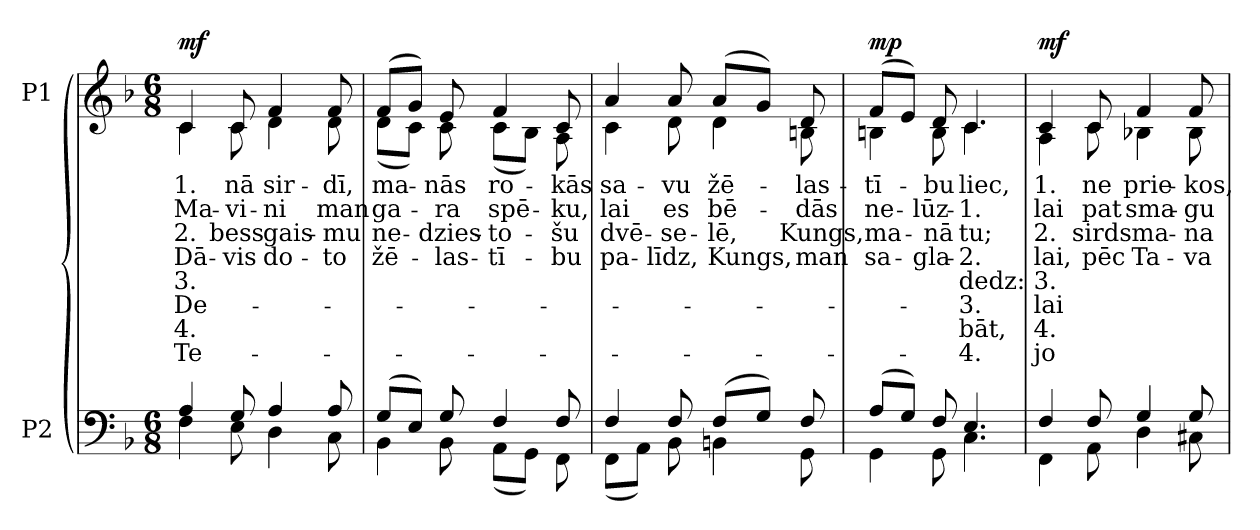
**kern	**kern	**text	**text	**text	**text	**text	**text	**text	**text	**dynam
*part2	*part1	*part1	*part1	*part1	*part1	*part1	*part1	*part1	*part1	*part1
*staff2	*staff1	*staff1	*staff1	*staff1	*staff1	*staff1	*staff1	*staff1	*staff1	*staff1
*I"P2	*I"P1	*	*	*	*	*	*	*	*	*
!!LO:PB:g=z
*clefF4	*clefG2	*	*	*	*	*	*	*	*	*
*k[b-]	*k[b-]	*	*	*	*	*	*	*	*	*
*F:	*F:	*	*	*	*	*	*	*	*	*
*M6/8	*M6/8	*	*	*	*	*	*	*	*	*
*MM70	*MM70	*	*	*	*	*	*	*	*	*
=1	=1	=1	=1	=1	=1	=1	=1	=1	=1	=1
*^	*	*	*	*	*	*	*	*	*	*
!	!	!LO:TX:a:B:t=Maestoso	!	!	!	!	!	!	!	!	!
!	!	!	!LO:LY:b:color=#000000	!LO:LY:b:color=#000000	!LO:LY:b:color=#000000	!LO:LY:b:color=#000000	!LO:LY:b:color=#000000	!LO:LY:b:color=#000000	!LO:LY:b:color=#000000	!LO:LY:b:color=#000000	!
*	*	*^	*	*	*	*	*	*	*	*	*
4Ai/	4Fi\	4ci/	4ci\	1.	Ma-	2.	Dā-	3.	De-	4.	Te-	mf
!	!	!	!	!LO:LY:b:color=#000000	!LO:LY:b:color=#000000	!LO:LY:b:color=#000000	!LO:LY:b:color=#000000	!	!	!	!	!
8Gi/	8Ei\	8ci/	8ci\	-nā	-vi-	-bess	-vis	.	.	.	.	.
!	!	!	!	!LO:LY:b:color=#000000	!LO:LY:b:color=#000000	!LO:LY:b:color=#000000	!LO:LY:b:color=#000000	!	!	!	!	!
4Ai/	4Di\	4fi/	4di\	sir-	-ni	gais-	do-	.	.	.	.	.
!	!	!	!	!LO:LY:b:color=#000000	!LO:LY:b:color=#000000	!LO:LY:b:color=#000000	!LO:LY:b:color=#000000	!	!	!	!	!
8Ai/	8Ci\	8fi/	8di\	-dī,	man	-mu	-to	.	.	.	.	.
=2	=2	=2	=2	=2	=2	=2	=2	=2	=2	=2	=2	=2
!	!	!	!	!LO:LY:b:color=#000000	!LO:LY:b:color=#000000	!LO:LY:b:color=#000000	!LO:LY:b:color=#000000	!	!	!	!	!
(8Gi/L	4BB-i\	(8fi/L	(8di\L	ma-	ga-	ne-	žē-	.	.	.	.	.
8Ei/J)	.	8gi/J)	8ci\J)	.	.	.	.	.	.	.	.	.
!	!	!	!	!LO:LY:b:color=#000000	!LO:LY:b:color=#000000	!LO:LY:b:color=#000000	!LO:LY:b:color=#000000	!	!	!	!	!
8Gi/	8BB-i\	8ei/	8ci\	-nās	-ra	-dzies-	-las-	.	.	.	.	.
!	!	!	!	!LO:LY:b:color=#000000	!LO:LY:b:color=#000000	!LO:LY:b:color=#000000	!LO:LY:b:color=#000000	!	!	!	!	!
4Fi/	(8AAi\L	4fi/	(8ci\L	ro-	spē-	-to-	-tī-	.	.	.	.	.
.	8GGi\J)	.	8B-i\J)	.	.	.	.	.	.	.	.	.
!	!	!	!	!LO:LY:b:color=#000000	!LO:LY:b:color=#000000	!LO:LY:b:color=#000000	!LO:LY:b:color=#000000	!	!	!	!	!
8Fi/	8FFi\	8ci/	8Ai\	-kās	-ku,	-šu	-bu	.	.	.	.	.
=3	=3	=3	=3	=3	=3	=3	=3	=3	=3	=3	=3	=3
!	!	!	!	!LO:LY:b:color=#000000	!LO:LY:b:color=#000000	!LO:LY:b:color=#000000	!LO:LY:b:color=#000000	!	!	!	!	!
4Fi/	(8FFi\L	4ai/	4ci\	sa-	lai	dvē-	pa-	.	.	.	.	.
.	8AAi\J)	.	.	.	.	.	.	.	.	.	.	.
!	!	!	!	!LO:LY:b:color=#000000	!LO:LY:b:color=#000000	!LO:LY:b:color=#000000	!LO:LY:b:color=#000000	!	!	!	!	!
8Fi/	8BB-i\	8ai/	8di\	-vu	es	-se-	-līdz,	.	.	.	.	.
!	!	!	!	!LO:LY:b:color=#000000	!LO:LY:b:color=#000000	!LO:LY:b:color=#000000	!LO:LY:b:color=#000000	!	!	!	!	!
(8Fi/L	4BBni\	(8ai/L	4di\	žē-	bē-	-lē,	Kungs,	.	.	.	.	.
8Gi/J)	.	8gi/J)	.	.	.	.	.	.	.	.	.	.
!	!	!	!	!LO:LY:b:color=#000000	!LO:LY:b:color=#000000	!LO:LY:b:color=#000000	!LO:LY:b:color=#000000	!	!	!	!	!
8Fi/	8GGi\	8di/	8Bni\	-las-	-dās	Kungs,	man	.	.	.	.	.
=4	=4	=4	=4	=4	=4	=4	=4	=4	=4	=4	=4	=4
!	!	!	!	!LO:LY:b:color=#000000	!LO:LY:b:color=#000000	!LO:LY:b:color=#000000	!LO:LY:b:color=#000000	!	!	!	!	!
(8Ai/L	4GGi\	(8fi/L	4Bni\	-tī-	ne-	ma-	sa-	.	.	.	.	mp
8Gi/J)	.	8ei/J)	.	.	.	.	.	.	.	.	.	.
!	!	!	!	!LO:LY:b:color=#000000	!LO:LY:b:color=#000000	!LO:LY:b:color=#000000	!LO:LY:b:color=#000000	!	!	!	!	!
8Fi/	8GGi\	8di/	8Bi\	-bu	-lūz-	-nā	-gla-	.	.	.	.	.
!	!	!	!	!LO:LY:b:color=#000000	!LO:LY:b:color=#000000	!LO:LY:b:color=#000000	!LO:LY:b:color=#000000	!LO:LY:b:color=#000000	!LO:LY:b:color=#000000	!LO:LY:b:color=#000000	!LO:LY:b:color=#000000	!
4.Ei/	4.Ci\	4.ci/	4.ci\	liec,	1.	-tu;	2.	dedz:	3.	-bāt,	4.	.
!!LO:LB:g=z	!!
=5	=5	=5	=5	=5	=5	=5	=5	=5	=5	=5	=5	=5
!	!	!	!	!LO:LY:b:color=#000000	!LO:LY:b:color=#000000	!LO:LY:b:color=#000000	!LO:LY:b:color=#000000	!LO:LY:b:color=#000000	!LO:LY:b:color=#000000	!LO:LY:b:color=#000000	!LO:LY:b:color=#000000	!
4Fi/	4FFi\	4ci/	4Ai\	1.	lai	2.	lai,	3.	lai	4.	jo	mf
!	!	!	!	!LO:LY:b:color=#000000	!LO:LY:b:color=#000000	!LO:LY:b:color=#000000	!LO:LY:b:color=#000000	!	!	!	!	!
8Fi/	8AAi\	8ci/	8ci\	ne	pat	sirds	pēc	.	.	.	.	.
!	!	!	!	!LO:LY:b:color=#000000	!LO:LY:b:color=#000000	!LO:LY:b:color=#000000	!LO:LY:b:color=#000000	!	!	!	!	!
4Gi/	4Di\	4fi/	4B-Xi\	prie-	sma-	ma-	Ta-	.	.	.	.	.
!	!	!	!	!LO:LY:b:color=#000000	!LO:LY:b:color=#000000	!LO:LY:b:color=#000000	!LO:LY:b:color=#000000	!	!	!	!	!
8Gi/	8C#Xi\	8fi/	8B-i\	-kos,	-gu	-na	-va	.	.	.	.	.
*v	*v	*	*	*	*	*	*	*	*	*	*	*
*	*v	*v	*	*	*	*	*	*	*	*	*
=	=	=	=	=	=	=	=	=	=	=
*-	*-	*-	*-	*-	*-	*-	*-	*-	*-	*-
